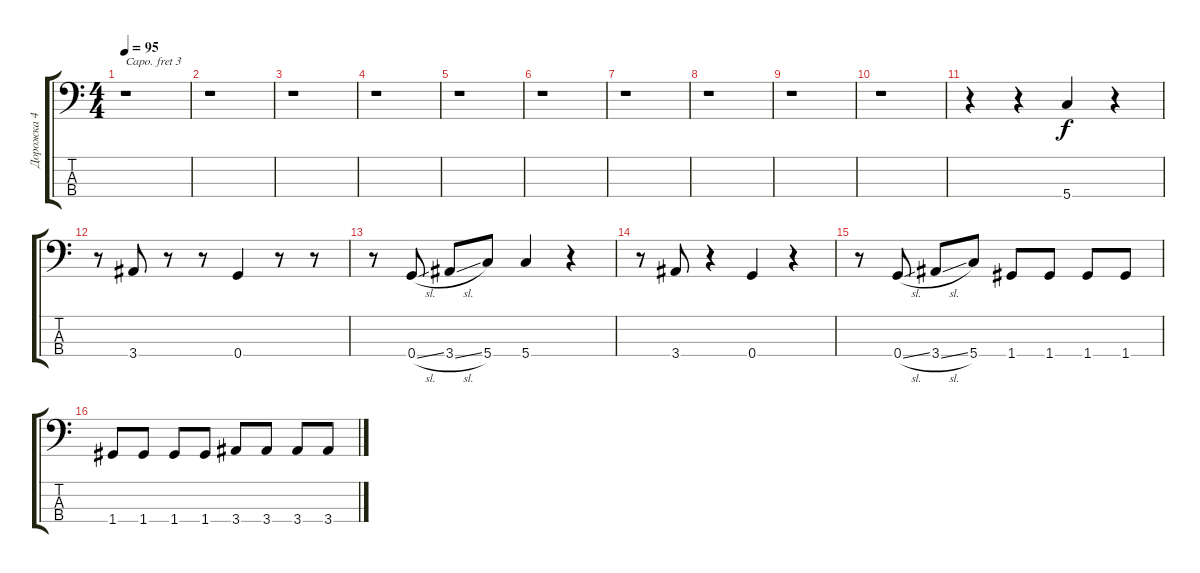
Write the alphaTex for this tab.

\track ("Дорожка 4" "Дорожка 4") {instrument electricbassfinger}
\staff {score tabs}
\capo 3
\tuning (G2 D2 A1 E1) {hide}
\ts (4 4)
\tempo 95
\clef f4
\ks c
r.1{dy f} |
r.1 |
r.1 |
r.1 |
r.1 |
r.1 |
r.1 |
r.1 |
r.1 |
r.1 |
r.4 r.4 5.4.4 r.4 |
r.8 3.4.8 r.8 r.8 0.4.4 r.8 r.8 |
r.8 0.4{sl}.8 3.4{sl}.8 5.4.8 5.4.4 r.4 |
r.8 3.4.8 r.4 0.4.4 r.4 |
r.8 0.4{sl}.8 3.4{sl}.8 5.4.8 1.4.8 1.4.8 1.4.8 1.4.8 |
1.4.8 1.4.8 1.4.8 1.4.8 3.4.8 3.4.8 3.4.8 3.4.8
